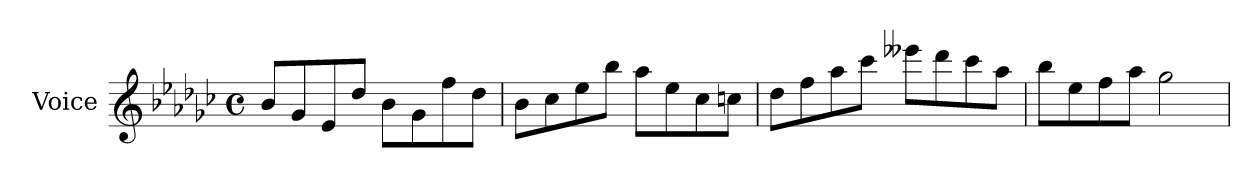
**kern
*part1
*staff1
*I"Voice
*I'Voice
*clefG2
*k[b-e-a-d-g-c-]
*M4/4
*met(c)
=1
8b-/L
8g-/
8e-/
8dd-/J
8b-\L
8g-\
8ff\
8dd-\J
=2
8b-\L
8cc-\
8ee-\
8bb-\J
8aa-\L
8ee-\
8cc-\
8ccn\J
=3
8dd-\L
8ff\
8aa-\
8ccc-\J
8eee--X\L
8ddd-\
8ccc-\
8aa-\J
=4
8bb-\L
8ee-\
8ff\
8aa-\J
2gg-\
=
*-
